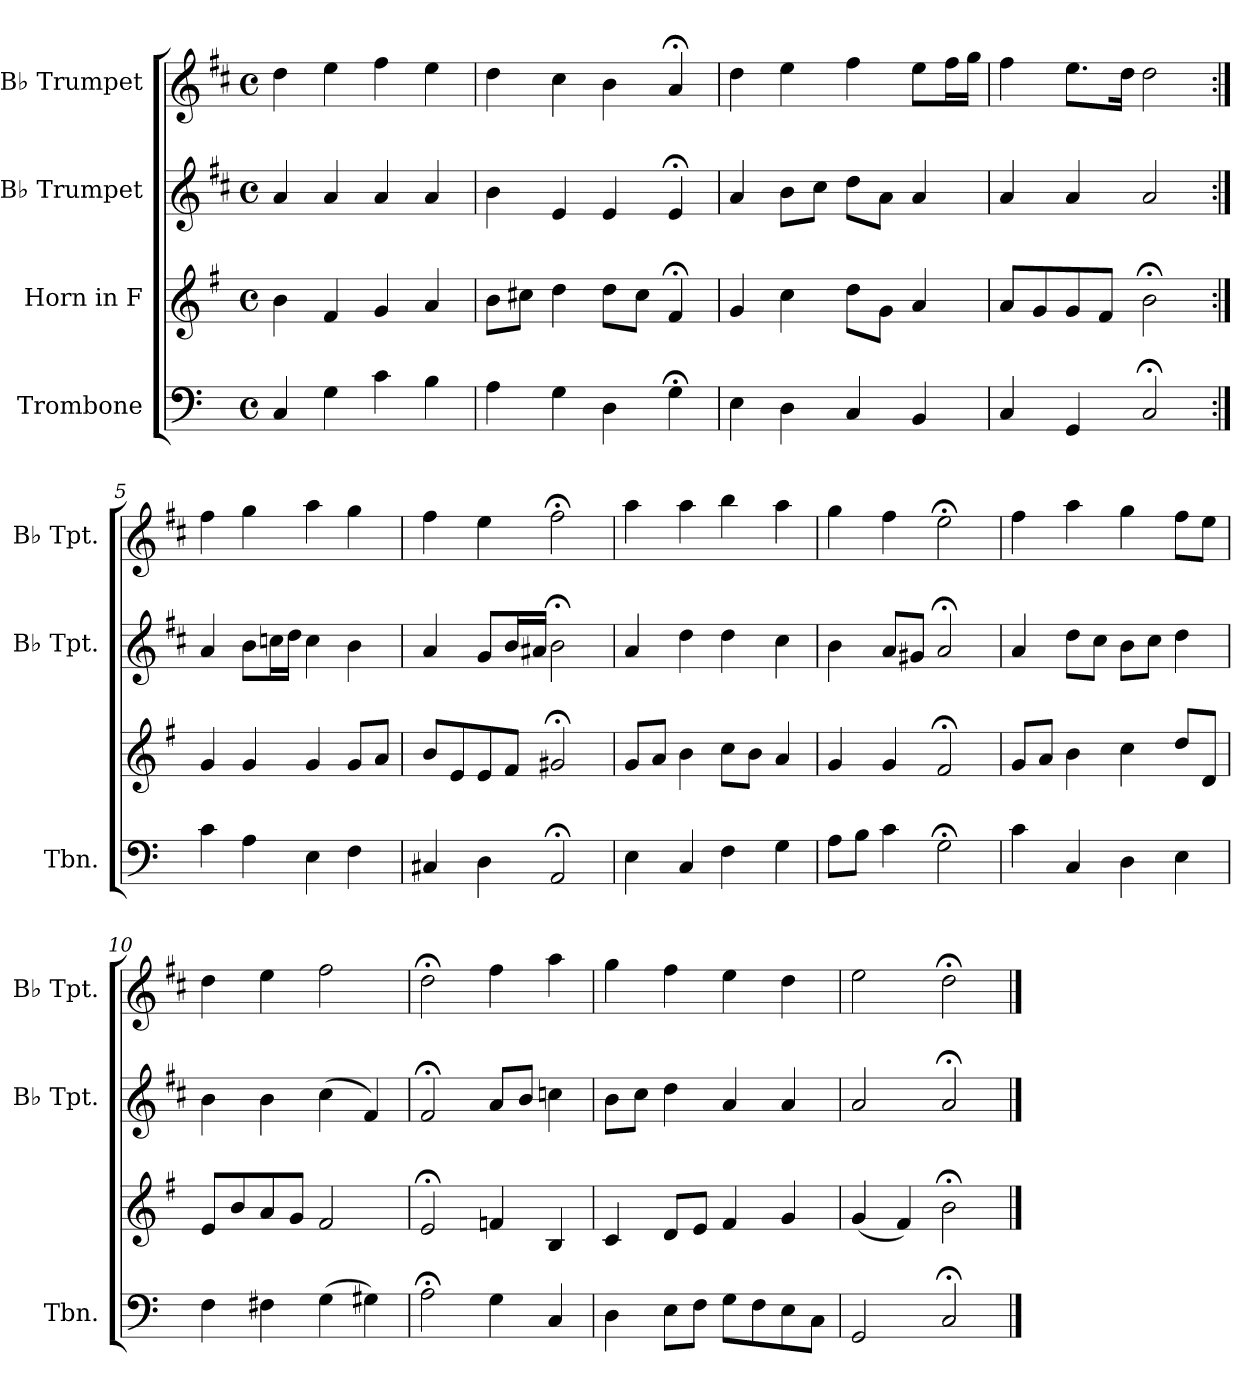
**kern	**kern	**kern	**kern
*part4	*part3	*part2	*part1
*staff4	*staff3	*staff2	*staff1
*I"Trombone	*I"Horn in F	*I"B♭ Trumpet	*I"B♭ Trumpet
*I'Tbn.	*	*I'B♭ Tpt.	*I'B♭ Tpt.
*clefF4	*clefG2	*clefG2	*clefG2
*	*ITrd4c7	*ITrd1c2	*ITrd1c2
*k[]	*k[]	*k[]	*k[]
*M4/4	*M4/4	*M4/4	*M4/4
*met(c)	*met(c)	*met(c)	*met(c)
*MM76	*MM76	*MM76	*MM76
=1	=1	=1	=1
4C/	4e\	4g/	4cc\
4G\	4B/	4g/	4dd\
4c\	4c/	4g/	4ee\
4B\	4d/	4g/	4dd\
=2	=2	=2	=2
4A\	8e\L	4a\	4cc\
.	8f#X\J	.	.
4G\	4g\	4d/	4b\
4D\	8g\L	4d/	4a\
.	8f#\J	.	.
4G;<\	4B;</	4d;</	4g;</
=3	=3	=3	=3
4E\	4c/	4g/	4cc\
4D\	4f\	8a\L	4dd\
.	.	8b\J	.
4C/	8g\L	8cc\L	4ee\
.	8c\J	8g\J	.
4BB/	4d/	4g/	8dd\L
.	.	.	16ee\L
.	.	.	16ff\JJ
=4	=4	=4	=4
4C/	8d/L	4g/	4ee\
.	8c/	.	.
4GG/	8c/	4g/	8.dd\L
.	8B/J	.	.
.	.	.	16cc\Jk
2C;</	2e;<\	2g/	2cc\
!!LO:LB:g=z
=5:|!	=5:|!	=5:|!	=5:|!
4c\	4c/	4g/	4ee\
4A\	4c/	8a\L	4ff\
.	.	16b-X\L	.
.	.	16cc\JJ	.
4E\	4c/	4b-\	4gg\
4F\	8c/L	4a\	4ff\
.	8d/J	.	.
=6	=6	=6	=6
4C#X/	8e/L	4g/	4ee\
.	8A/	.	.
4D\	8A/	8f/L	4dd\
.	8B/J	16a/L	.
.	.	16g#X/JJ	.
2AA;</	2c#X;</	2a;<\	2ee;<\
=7	=7	=7	=7
4E\	8c/L	4g/	4gg\
.	8d/J	.	.
4C/	4e\	4cc\	4gg\
4F\	8f\L	4cc\	4aa\
.	8e\J	.	.
4G\	4d/	4b\	4gg\
=8	=8	=8	=8
8A\L	4c/	4a\	4ff\
8B\J	.	.	.
4c\	4c/	8g/L	4ee\
.	.	8f#X/J	.
2G;<\	2B;</	2g;</	2dd;<\
!!LO:LB:g=z
=9	=9	=9	=9
4c\	8c/L	4g/	4ee\
.	8d/J	.	.
4C/	4e\	8cc\L	4gg\
.	.	8b\J	.
4D\	4f\	8a\L	4ff\
.	.	8b\J	.
4E\	8g/L	4cc\	8ee\L
.	8G/J	.	8dd\J
=10	=10	=10	=10
4F\	8A/L	4a\	4cc\
.	8e/	.	.
4F#X\	8d/	4a\	4dd\
.	8c/J	.	.
(4G\	2B/	(4b\	2ee\
4G#X\)	.	4e/)	.
=11	=11	=11	=11
2A;<\	2A;</	2e;</	2cc;<\
4G\	4B-X/	8g/L	4ee\
.	.	8a/J	.
4C/	4E/	4b-X\	4gg\
=12	=12	=12	=12
4D\	4F/	8a\L	4ff\
.	.	8b\J	.
8E\L	8G/L	4cc\	4ee\
8F\J	8A/J	.	.
8G\L	4B/	4g/	4dd\
8F\	.	.	.
8E\	4c/	4g/	4cc\
8C\J	.	.	.
=13	=13	=13	=13
2GG/	(4c/	2g/	2dd\
.	4B/)	.	.
2C;</	2e;<\	2g;</	2cc;<\
==	==	==	==
*-	*-	*-	*-
